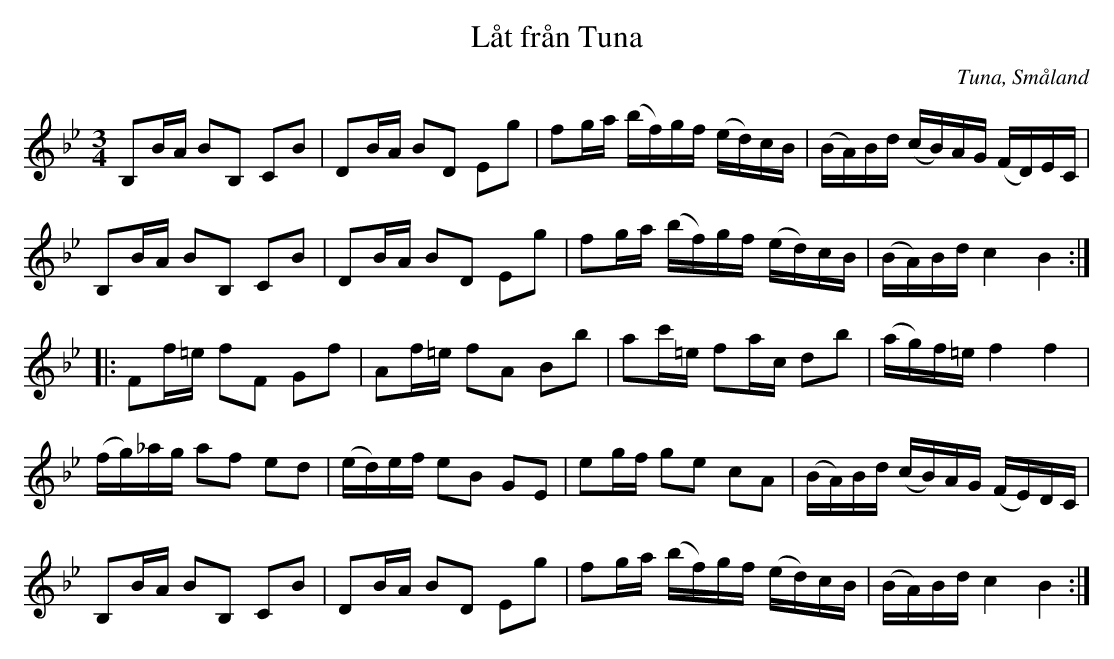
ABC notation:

X:1
T: Låt från Tuna
O: Tuna, Småland
katalog M36 bild 24 nr 106 ur [[Notböcker/220 Svenska Folkdanser]]
M: 3/4
L: 1/16
K: Bb
B,2BA B2B,2 C2B2 | D2BA B2D2 E2g2 | f2ga (bf)gf (ed)cB | (BA)Bd (cB)AG (FD)EC |
B,2BA B2B,2 C2B2 | D2BA B2D2 E2g2 | f2ga (bf)gf (ed)cB | (BA)Bd c4 B4 ::
F2f=e f2F2 G2f2 | A2f=e f2A2 B2b2 | a2c'=e f2ac d2b2 | (ag)f=e f4 f4 |
(fg)_ag a2f2 e2d2 | (ed)ef e2B2 G2E2 | e2gf g2e2 c2A2 | (BA)Bd (cB)AG (FE)DC |
B,2BA B2B,2 C2B2 | D2BA B2D2 E2g2 | f2ga (bf)gf (ed)cB | (BA)Bd c4 B4 :|
